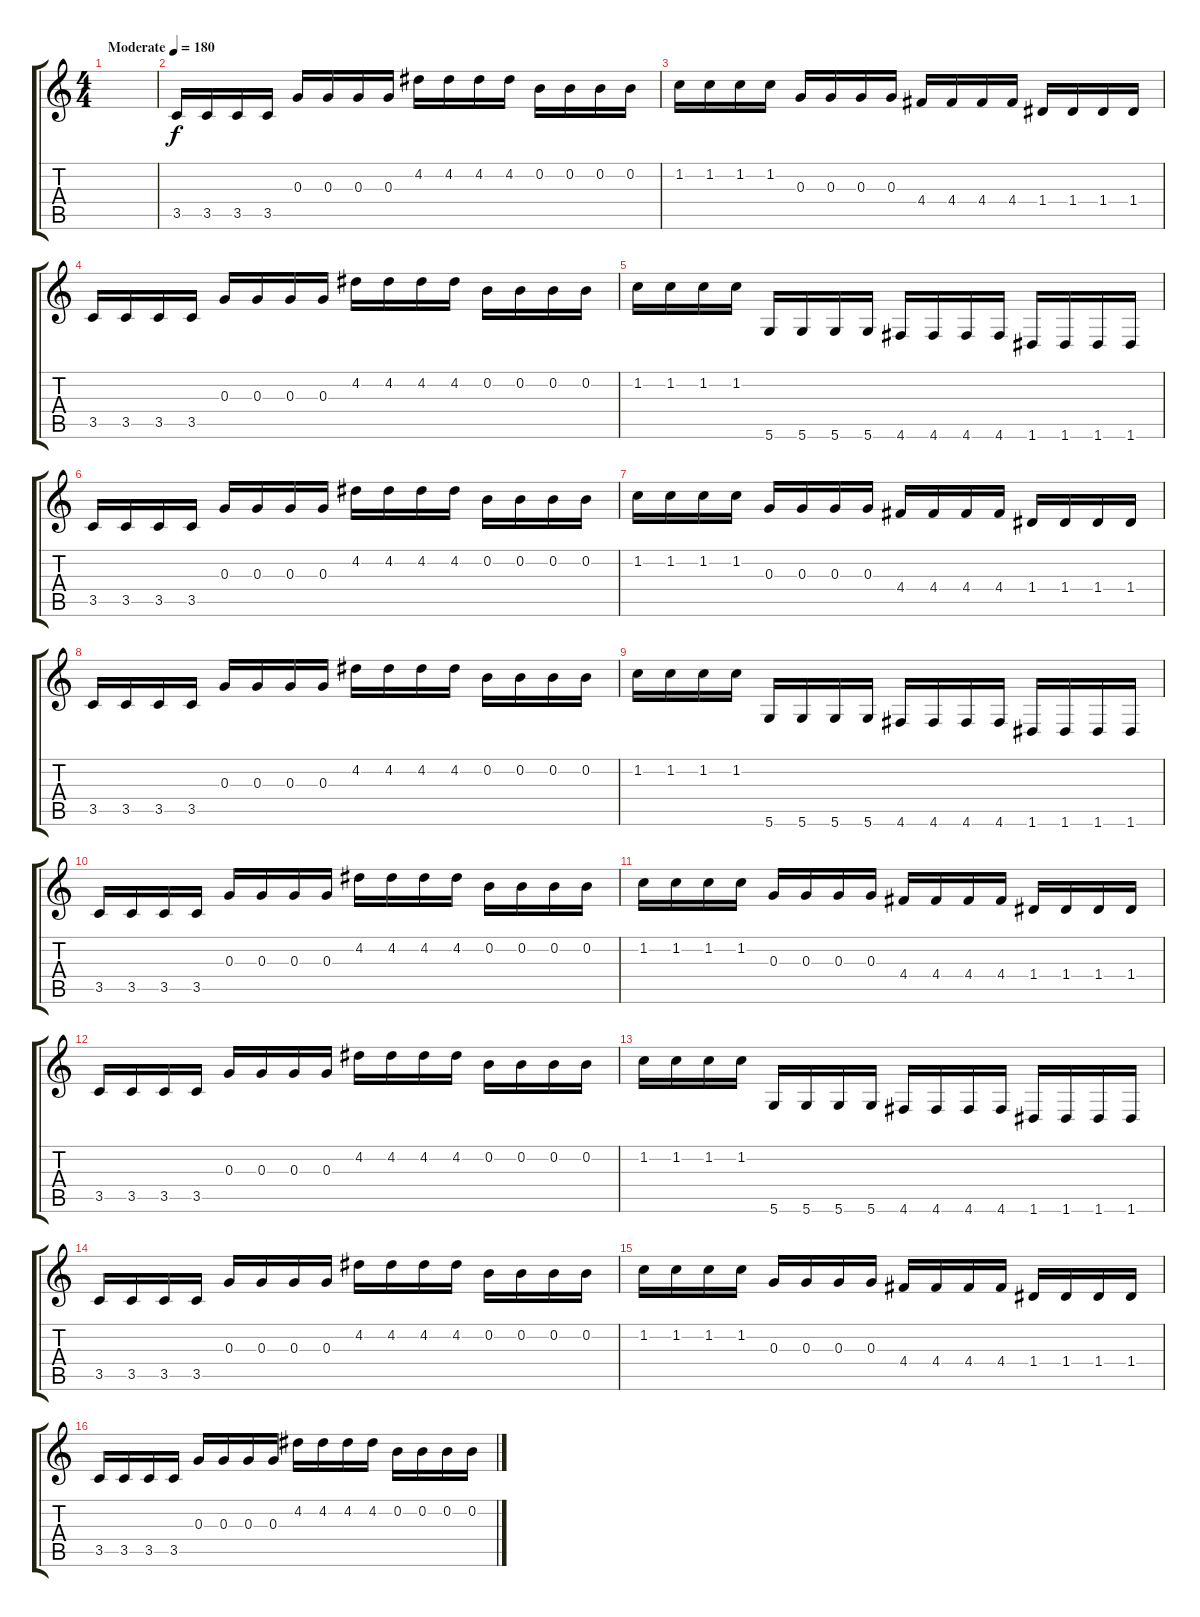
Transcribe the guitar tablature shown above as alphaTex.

\track "" {instrument overdrivenguitar}
\staff {score tabs}
\tuning (E4 B3 G3 D3 A2 D2) {hide}
\ts (4 4)
\tempo (180 "Moderate")
\clef g2
\ks c
|
3.5.16 3.5.16 3.5.16 3.5.16 0.3.16 0.3.16 0.3.16 0.3.16 4.2.16 4.2.16 4.2.16 4.2.16 0.2.16 0.2.16 0.2.16 0.2.16 |
1.2.16 1.2.16 1.2.16 1.2.16 0.3.16 0.3.16 0.3.16 0.3.16 4.4.16 4.4.16 4.4.16 4.4.16 1.4.16 1.4.16 1.4.16 1.4.16 |
3.5.16 3.5.16 3.5.16 3.5.16 0.3.16 0.3.16 0.3.16 0.3.16 4.2.16 4.2.16 4.2.16 4.2.16 0.2.16 0.2.16 0.2.16 0.2.16 |
1.2.16 1.2.16 1.2.16 1.2.16 5.6.16 5.6.16 5.6.16 5.6.16 4.6.16 4.6.16 4.6.16 4.6.16 1.6.16 1.6.16 1.6.16 1.6.16 |
3.5.16 3.5.16 3.5.16 3.5.16 0.3.16 0.3.16 0.3.16 0.3.16 4.2.16 4.2.16 4.2.16 4.2.16 0.2.16 0.2.16 0.2.16 0.2.16 |
1.2.16 1.2.16 1.2.16 1.2.16 0.3.16 0.3.16 0.3.16 0.3.16 4.4.16 4.4.16 4.4.16 4.4.16 1.4.16 1.4.16 1.4.16 1.4.16 |
3.5.16 3.5.16 3.5.16 3.5.16 0.3.16 0.3.16 0.3.16 0.3.16 4.2.16 4.2.16 4.2.16 4.2.16 0.2.16 0.2.16 0.2.16 0.2.16 |
1.2.16 1.2.16 1.2.16 1.2.16 5.6.16 5.6.16 5.6.16 5.6.16 4.6.16 4.6.16 4.6.16 4.6.16 1.6.16 1.6.16 1.6.16 1.6.16 |
3.5.16 3.5.16 3.5.16 3.5.16 0.3.16 0.3.16 0.3.16 0.3.16 4.2.16 4.2.16 4.2.16 4.2.16 0.2.16 0.2.16 0.2.16 0.2.16 |
1.2.16 1.2.16 1.2.16 1.2.16 0.3.16 0.3.16 0.3.16 0.3.16 4.4.16 4.4.16 4.4.16 4.4.16 1.4.16 1.4.16 1.4.16 1.4.16 |
3.5.16 3.5.16 3.5.16 3.5.16 0.3.16 0.3.16 0.3.16 0.3.16 4.2.16 4.2.16 4.2.16 4.2.16 0.2.16 0.2.16 0.2.16 0.2.16 |
1.2.16 1.2.16 1.2.16 1.2.16 5.6.16 5.6.16 5.6.16 5.6.16 4.6.16 4.6.16 4.6.16 4.6.16 1.6.16 1.6.16 1.6.16 1.6.16 |
3.5.16 3.5.16 3.5.16 3.5.16 0.3.16 0.3.16 0.3.16 0.3.16 4.2.16 4.2.16 4.2.16 4.2.16 0.2.16 0.2.16 0.2.16 0.2.16 |
1.2.16 1.2.16 1.2.16 1.2.16 0.3.16 0.3.16 0.3.16 0.3.16 4.4.16 4.4.16 4.4.16 4.4.16 1.4.16 1.4.16 1.4.16 1.4.16 |
3.5.16 3.5.16 3.5.16 3.5.16 0.3.16 0.3.16 0.3.16 0.3.16 4.2.16 4.2.16 4.2.16 4.2.16 0.2.16 0.2.16 0.2.16 0.2.16
